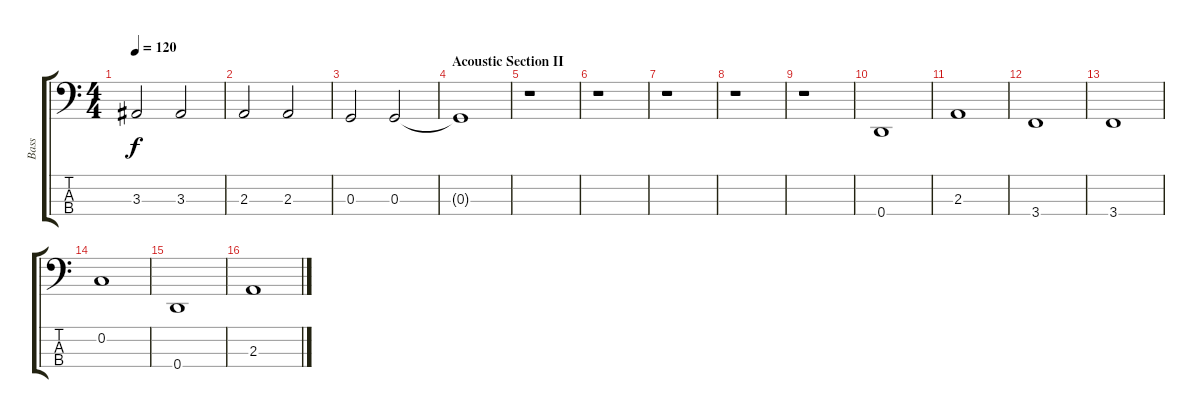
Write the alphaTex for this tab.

\track ("Bass" "Bass") {instrument electricbasspick}
\staff {score tabs}
\tuning (F2 C2 G1 D1) {hide}
\ts (4 4)
\tempo 120
\clef f4
\ks c
3.3.2{dy f} 3.3.2 |
2.3.2 2.3.2 |
0.3.2 0.3.2 |
\section ("" "Acoustic Section II")
0.3{t}.1 |
r.1 |
r.1 |
r.1 |
r.1 |
r.1 |
0.4.1 |
2.3.1 |
3.4.1 |
3.4.1 |
0.2.1 |
0.4.1 |
2.3.1
